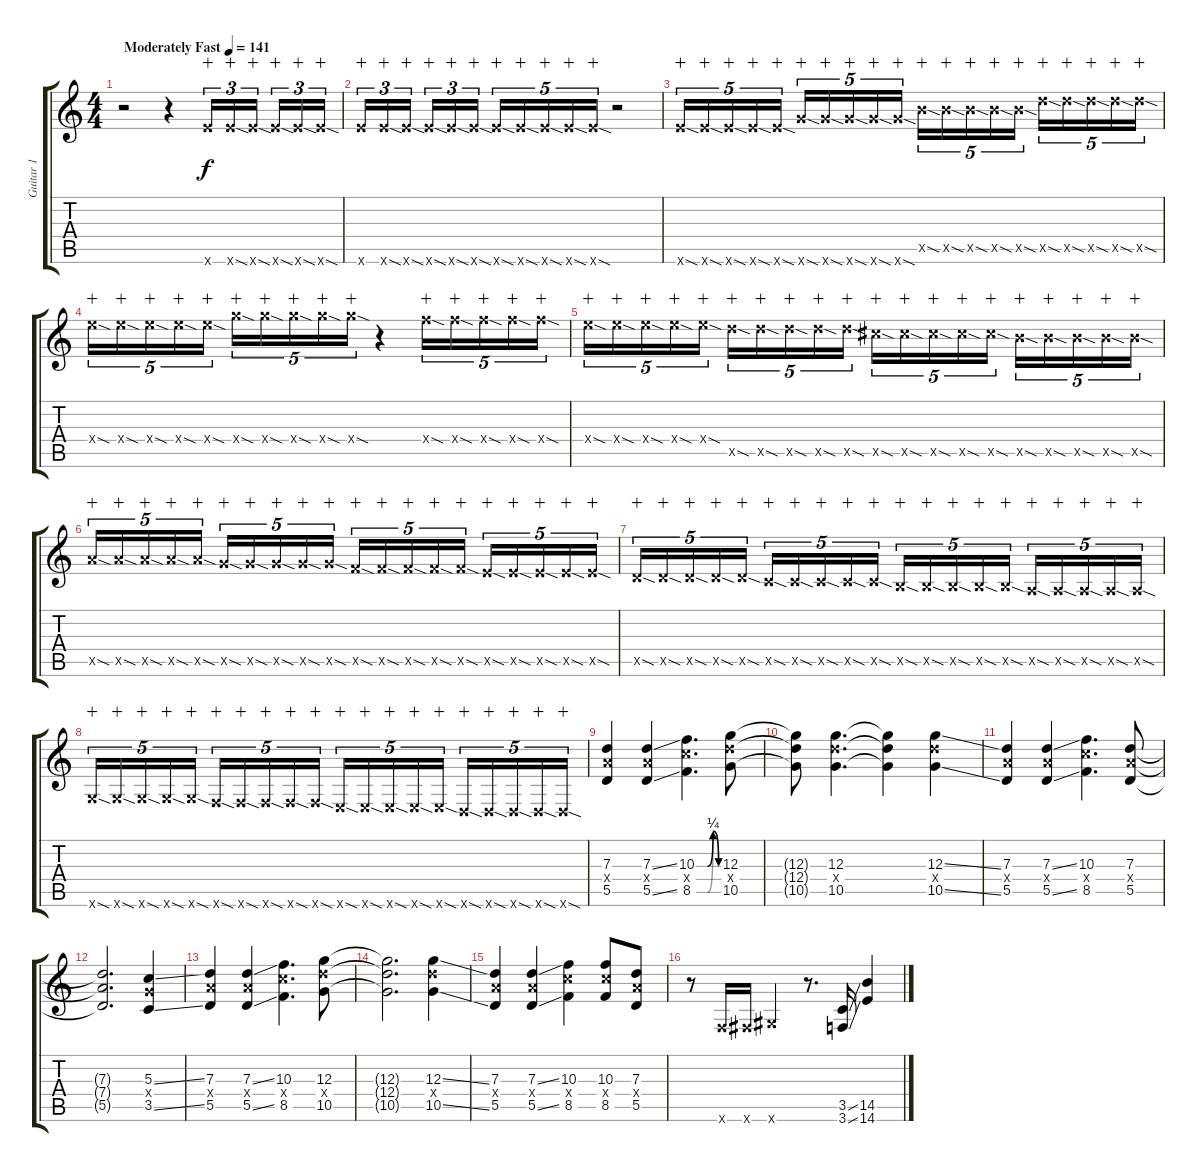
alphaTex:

\track ("Guitar 1" "Guitar 1") {instrument overdrivenguitar}
\staff {score tabs}
\tuning (E4 B3 G3 D3 A2 D2) {hide}
\ts (4 4)
\tempo (141 "Moderately Fast")
\clef g2
\ks c
r.2{dy f instrument overdrivenguitar} r.4 14.6{x}.16{tu (3 2) wahc} 14.6{sod x}.16{tu (3 2) wahc} 14.6{sod x}.16{tu (3 2) wahc beam splitsecondary} 14.6{sod x}.16{tu (3 2) wahc} 14.6{sod x}.16{tu (3 2) wahc} 14.6{sod x}.16{tu (3 2) wahc} |
14.6{x}.16{tu (3 2) wahc} 14.6{sod x}.16{tu (3 2) wahc} 14.6{sod x}.16{tu (3 2) wahc beam splitsecondary} 14.6{sod x}.16{tu (3 2) wahc} 14.6{sod x}.16{tu (3 2) wahc} 14.6{sod x}.16{tu (3 2) wahc} 14.6{sod x}.16{tu (5 4) wahc} 14.6{sod x}.16{tu (5 4) wahc} 14.6{sod x}.16{tu (5 4) wahc} 14.6{sod x}.16{tu (5 4) wahc} 14.6{sod x}.16{tu (5 4) wahc} r.2 |
14.6{sod x}.16{tu (5 4) wahc} 14.6{sod x}.16{tu (5 4) wahc} 14.6{sod x}.16{tu (5 4) wahc} 14.6{sod x}.16{tu (5 4) wahc} 14.6{sod x}.16{tu (5 4) wahc} 17.6{sod x}.16{tu (5 4) wahc} 17.6{sod x}.16{tu (5 4) wahc} 17.6{sod x}.16{tu (5 4) wahc} 17.6{sod x}.16{tu (5 4) wahc} 17.6{sod x}.16{tu (5 4) wahc} 14.5{sod x}.16{tu (5 4) wahc} 14.5{sod x}.16{tu (5 4) wahc} 14.5{sod x}.16{tu (5 4) wahc} 14.5{sod x}.16{tu (5 4) wahc} 14.5{sod x}.16{tu (5 4) wahc} 17.5{sod x}.16{tu (5 4) wahc} 17.5{sod x}.16{tu (5 4) wahc} 17.5{sod x}.16{tu (5 4) wahc} 17.5{sod x}.16{tu (5 4) wahc} 17.5{sod x}.16{tu (5 4) wahc} |
14.4{sod x}.16{tu (5 4) wahc} 14.4{sod x}.16{tu (5 4) wahc} 14.4{sod x}.16{tu (5 4) wahc} 14.4{sod x}.16{tu (5 4) wahc} 14.4{sod x}.16{tu (5 4) wahc} 17.4{sod x}.16{tu (5 4) wahc} 17.4{sod x}.16{tu (5 4) wahc} 17.4{sod x}.16{tu (5 4) wahc} 17.4{sod x}.16{tu (5 4) wahc} 17.4{sod x}.16{tu (5 4) wahc} r.4 15.4{sod x}.16{tu (5 4) wahc} 15.4{sod x}.16{tu (5 4) wahc} 15.4{sod x}.16{tu (5 4) wahc} 15.4{sod x}.16{tu (5 4) wahc} 15.4{sod x}.16{tu (5 4) wahc} |
14.4{sod x}.16{tu (5 4) wahc} 14.4{sod x}.16{tu (5 4) wahc} 14.4{sod x}.16{tu (5 4) wahc} 14.4{sod x}.16{tu (5 4) wahc} 14.4{sod x}.16{tu (5 4) wahc} 17.5{sod x}.16{tu (5 4) wahc} 17.5{sod x}.16{tu (5 4) wahc} 17.5{sod x}.16{tu (5 4) wahc} 17.5{sod x}.16{tu (5 4) wahc} 17.5{sod x}.16{tu (5 4) wahc} 16.5{sod x}.16{tu (5 4) wahc} 16.5{sod x}.16{tu (5 4) wahc} 16.5{sod x}.16{tu (5 4) wahc} 16.5{sod x}.16{tu (5 4) wahc} 16.5{sod x}.16{tu (5 4) wahc} 14.5{sod x}.16{tu (5 4) wahc} 14.5{sod x}.16{tu (5 4) wahc} 14.5{sod x}.16{tu (5 4) wahc} 14.5{sod x}.16{tu (5 4) wahc} 14.5{sod x}.16{tu (5 4) wahc} |
12.5{sod x}.16{tu (5 4) wahc} 12.5{sod x}.16{tu (5 4) wahc} 12.5{sod x}.16{tu (5 4) wahc} 12.5{sod x}.16{tu (5 4) wahc} 12.5{sod x}.16{tu (5 4) wahc} 10.5{sod x}.16{tu (5 4) wahc} 10.5{sod x}.16{tu (5 4) wahc} 10.5{sod x}.16{tu (5 4) wahc} 10.5{sod x}.16{tu (5 4) wahc} 10.5{sod x}.16{tu (5 4) wahc} 8.5{sod x}.16{tu (5 4) wahc} 8.5{sod x}.16{tu (5 4) wahc} 8.5{sod x}.16{tu (5 4) wahc} 8.5{sod x}.16{tu (5 4) wahc} 8.5{sod x}.16{tu (5 4) wahc} 7.5{sod x}.16{tu (5 4) wahc} 7.5{sod x}.16{tu (5 4) wahc} 7.5{sod x}.16{tu (5 4) wahc} 7.5{sod x}.16{tu (5 4) wahc} 7.5{sod x}.16{tu (5 4) wahc} |
5.5{sod x}.16{tu (5 4) wahc} 5.5{sod x}.16{tu (5 4) wahc} 5.5{sod x}.16{tu (5 4) wahc} 5.5{sod x}.16{tu (5 4) wahc} 5.5{sod x}.16{tu (5 4) wahc} 3.5{sod x}.16{tu (5 4) wahc} 3.5{sod x}.16{tu (5 4) wahc} 3.5{sod x}.16{tu (5 4) wahc} 3.5{sod x}.16{tu (5 4) wahc} 3.5{sod x}.16{tu (5 4) wahc} 2.5{sod x}.16{tu (5 4) wahc} 2.5{sod x}.16{tu (5 4) wahc} 2.5{sod x}.16{tu (5 4) wahc} 2.5{sod x}.16{tu (5 4) wahc} 2.5{sod x}.16{tu (5 4) wahc} 0.5{sod x}.16{tu (5 4) wahc} 0.5{sod x}.16{tu (5 4) wahc} 0.5{sod x}.16{tu (5 4) wahc} 0.5{sod x}.16{tu (5 4) wahc} 0.5{sod x}.16{tu (5 4) wahc} |
5.6{sod x}.16{tu (5 4) wahc} 5.6{sod x}.16{tu (5 4) wahc} 5.6{sod x}.16{tu (5 4) wahc} 5.6{sod x}.16{tu (5 4) wahc} 5.6{sod x}.16{tu (5 4) wahc} 3.6{sod x}.16{tu (5 4) wahc} 3.6{sod x}.16{tu (5 4) wahc} 3.6{sod x}.16{tu (5 4) wahc} 3.6{sod x}.16{tu (5 4) wahc} 3.6{sod x}.16{tu (5 4) wahc} 2.6{sod x}.16{tu (5 4) wahc} 2.6{sod x}.16{tu (5 4) wahc} 2.6{sod x}.16{tu (5 4) wahc} 2.6{sod x}.16{tu (5 4) wahc} 2.6{sod x}.16{tu (5 4) wahc} 0.6{sod x}.16{tu (5 4) wahc} 0.6{sod x}.16{tu (5 4) wahc} 0.6{sod x}.16{tu (5 4) wahc} 0.6{sod x}.16{tu (5 4) wahc} 0.6{sod x}.16{tu (5 4) wahc} |
(7.3 7.4{x} 5.5).4 (7.3{ss} 7.4{x} 5.5{ss}).4 (10.3{be (custom 0 0 30 0 45 1 60 0)} 10.4{x} 8.5{be (custom 0 0 30 0 45 1 60 0)}).4{d} (12.3 12.4{x} 10.5).8 |
(12.3{t} 12.4{t} 10.5{t}).8 (12.3 12.4{x} 10.5).4{d} (12.3{t} 12.4{t} 10.5{t}).4 (12.3{ss} 12.4{x} 10.5{ss}).4 |
(7.3 7.4{x} 5.5).4 (7.3{ss} 7.4{x} 5.5{ss}).4 (10.3 10.4{x} 8.5).4{d} (7.3 7.4{x} 5.5).8 |
(7.3{t} 7.4{t} 5.5{t}).2{d} (5.3{ss} 5.4{x} 3.5{ss}).4 |
(7.3 7.4{x} 5.5).4 (7.3{ss} 7.4{x} 5.5{ss}).4 (10.3 10.4{x} 8.5).4{d} (12.3 12.4{x} 10.5).8 |
(12.3{t} 12.4{t} 10.5{t}).2{d} (12.3{ss} 12.4{x} 10.5{ss}).4 |
(7.3 7.4{x} 5.5).4 (7.3{ss} 7.4{x} 5.5{ss}).4 (10.3 10.4{x} 8.5).4 (10.3 10.4{x} 8.5).8 (7.3 7.4{x} 5.5).8 |
r.8 3.6{x}.16 4.6{x}.16 6.6{x}.4 r.8{d} (3.5{ss} 3.6{ss}).16 (14.5{ss} 14.6{ss}).4
